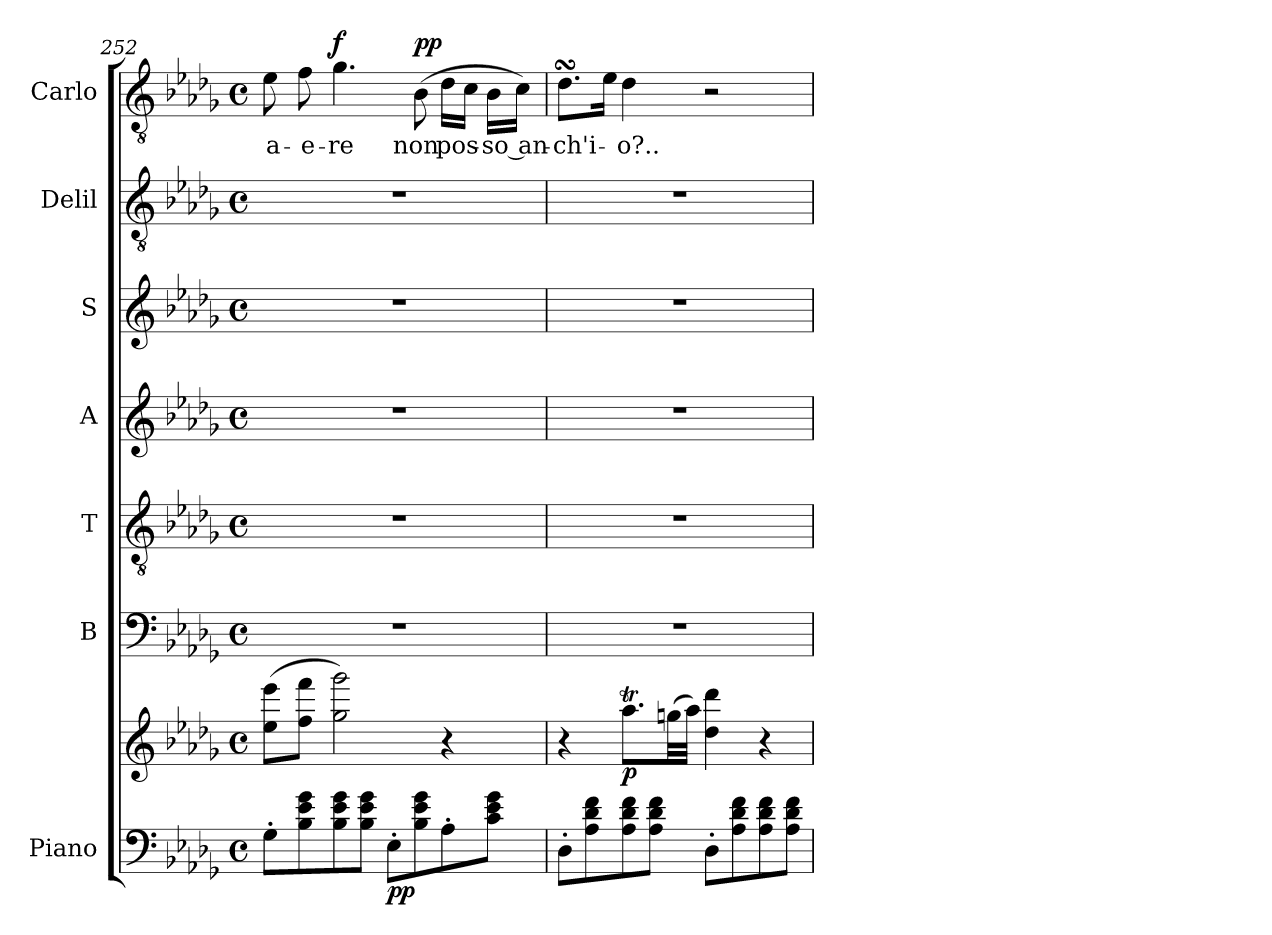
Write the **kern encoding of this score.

**kern	**kern	**dynam	**kern	**kern	**kern	**kern	**kern	**kern	**text	**dynam
*part7	*part7	*part7	*part6	*part5	*part4	*part3	*part2	*part1	*part1	*part1
*staff8	*staff7	*staff7/8	*staff6	*staff5	*staff4	*staff3	*staff2	*staff1	*staff1	*staff1
*I"Piano	*	*	*I"B	*I"T	*I"A	*I"S	*I"Delil	*I"Carlo	*	*
*I'Pno	*	*	*I'B	*I'T	*I'A	*I'S	*	*	*	*
*clefF4	*clefG2	*	*clefF4	*clefGv2	*clefG2	*clefG2	*clefGv2	*clefGv2	*	*
*k[b-e-a-d-g-]	*k[b-e-a-d-g-]	*	*k[b-e-a-d-g-]	*k[b-e-a-d-g-]	*k[b-e-a-d-g-]	*k[b-e-a-d-g-]	*k[b-e-a-d-g-]	*k[b-e-a-d-g-]	*	*
*M4/4	*M4/4	*	*M4/4	*M4/4	*M4/4	*M4/4	*M4/4	*M4/4	*	*
*met(c)	*met(c)	*	*met(c)	*met(c)	*met(c)	*met(c)	*met(c)	*met(c)	*	*
=252	=252	=252	=252	=252	=252	=252	=252	=252	=252	=252
8G-'\L	(8ee-\ 8eee-\L	.	1r	1r	1r	1r	1r	8e-\	a-	.
8B-\ 8e-\ 8g-\	8ff\ 8fff\J	.	.	.	.	.	.	8f\	-e-	.
!	!	!	!	!	!	!	!	!	!	!LO:DY:a
8B-\ 8e-\ 8g-\	2gg-\ 2ggg-\)	.	.	.	.	.	.	4.g-\	-re	f
8B-\ 8e-\ 8g-\J	.	.	.	.	.	.	.	.	.	.
!	!	!LO:DY:b=2	!	!	!	!	!	!	!	!
8E-'\L	.	pp	.	.	.	.	.	.	.	.
!	!	!	!	!	!	!	!	!	!	!LO:DY:a
8B-\ 8e-\ 8g-\	.	.	.	.	.	.	.	(8B-\	non	pp
8A-'\	4r	.	.	.	.	.	.	16d-\LL	pos-	.
.	.	.	.	.	.	.	.	16c\JJ	.	.
8c\ 8e-\ 8g-\J	.	.	.	.	.	.	.	16B-\LL	-so an-	.
.	.	.	.	.	.	.	.	16c\JJ)	.	.
!!LO:LB:g=z
=253	=253	=253	=253	=253	=253	=253	=253	=253	=253	=253
8D-'\L	4r	.	1r	1r	1r	1r	1r	8.d-sSSs\L	-ch'i-	.
8A-\ 8d-\ 8f\	.	.	.	.	.	.	.	.	.	.
.	.	.	.	.	.	.	.	16e-\Jk	.	.
!	!	!LO:DY:b	!	!	!	!	!	!	!	!
8A-\ 8d-\ 8f\	8.aa-T\L	p	.	.	.	.	.	4d-\	-o?..	.
8A-\ 8d-\ 8f\J	.	.	.	.	.	.	.	.	.	.
.	(32ggn\LL	.	.	.	.	.	.	.	.	.
.	32aa-\JJJ)	.	.	.	.	.	.	.	.	.
8D-'\L	4dd-\ 4ddd-\	.	.	.	.	.	.	2r	.	.
8A-\ 8d-\ 8f\	.	.	.	.	.	.	.	.	.	.
8A-\ 8d-\ 8f\	4r	.	.	.	.	.	.	.	.	.
8A-\ 8d-\ 8f\J	.	.	.	.	.	.	.	.	.	.
=	=	=	=	=	=	=	=	=	=	=
*-	*-	*-	*-	*-	*-	*-	*-	*-	*-	*-
